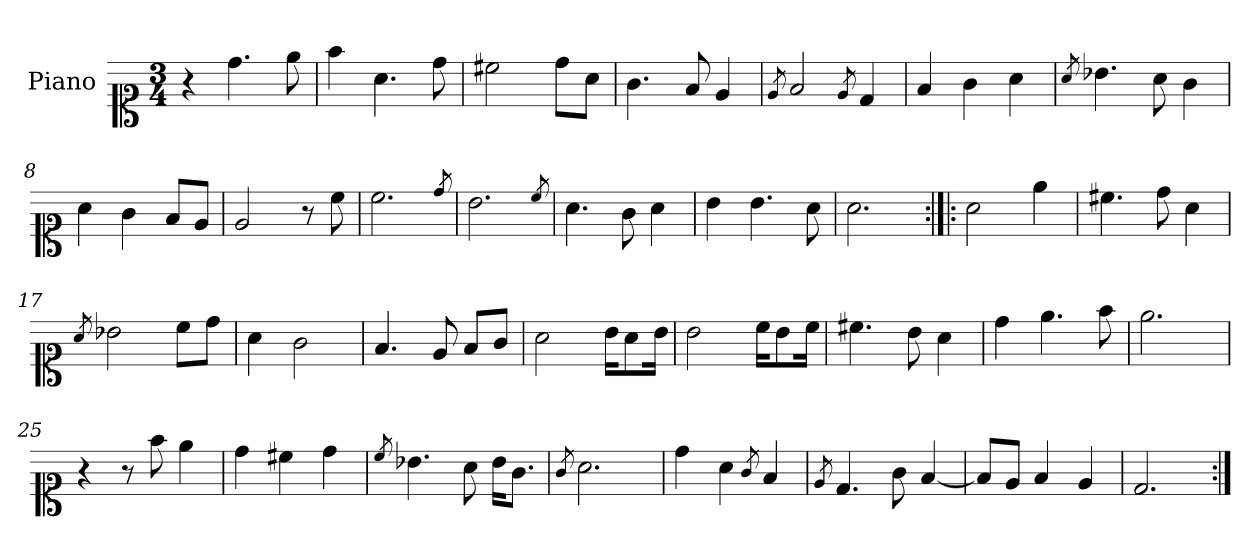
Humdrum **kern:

**kern
*part1
*staff1
*I"Piano
*I'Pno.
*clefC1
*k[]
*M3/4
=1
4r
4.dd\
8ee\
=2
4ff\
4.a\
8dd\
=3
2cc#X\
8dd\L
8a\J
=4
4.g\
8f/
4e/
=5
8qe/
2f/
8qe/
4d/
=6
4f/
4g\
4a\
=7
8qa/
4.b-X\
8a\
4g\
=8
4a\
4g\
8f/L
8e/J
!!LO:LB:g=z
=9
2e/
8r
8cc\
=10
2.cc\
8qdd/
=11
2.b\
8qcc/
=12
4.a\
8g\
4a\
=13
4b\
4.b\
8a\
=14
2.a\
=15:|!|:
2a\
4ee\
=16
4.cc#X\
8dd\
4a\
=17
8qa/
2b-X\
8cc\L
8dd\J
=18
4a\
2g\
!!LO:LB:g=z
=19
4.f/
8e/
8f/L
8g/J
=20
2a\
16b\KL
8a\
16b\Jk
=21
2b\
16cc\KL
8b\
16cc\Jk
=22
4.cc#X\
8b\
4a\
=23
4dd\
4.ee\
8ff\
=24
2.ee\
=25
4r
8r
8ff\
4ee\
=26
4dd\
4cc#X\
4dd\
!!LO:LB:g=z
=27
8qcc/
4.b-X\
8a\
16b-\KL
8.g\J
=28
8qg/
2.a\
=29
4dd\
4a\
8qg/
4f/
=30
8qe/
4.d/
8g\
[4f/
=31
8f/L]
8e/J
4f/
4e/
=32
2.d/
=:|!
*-
